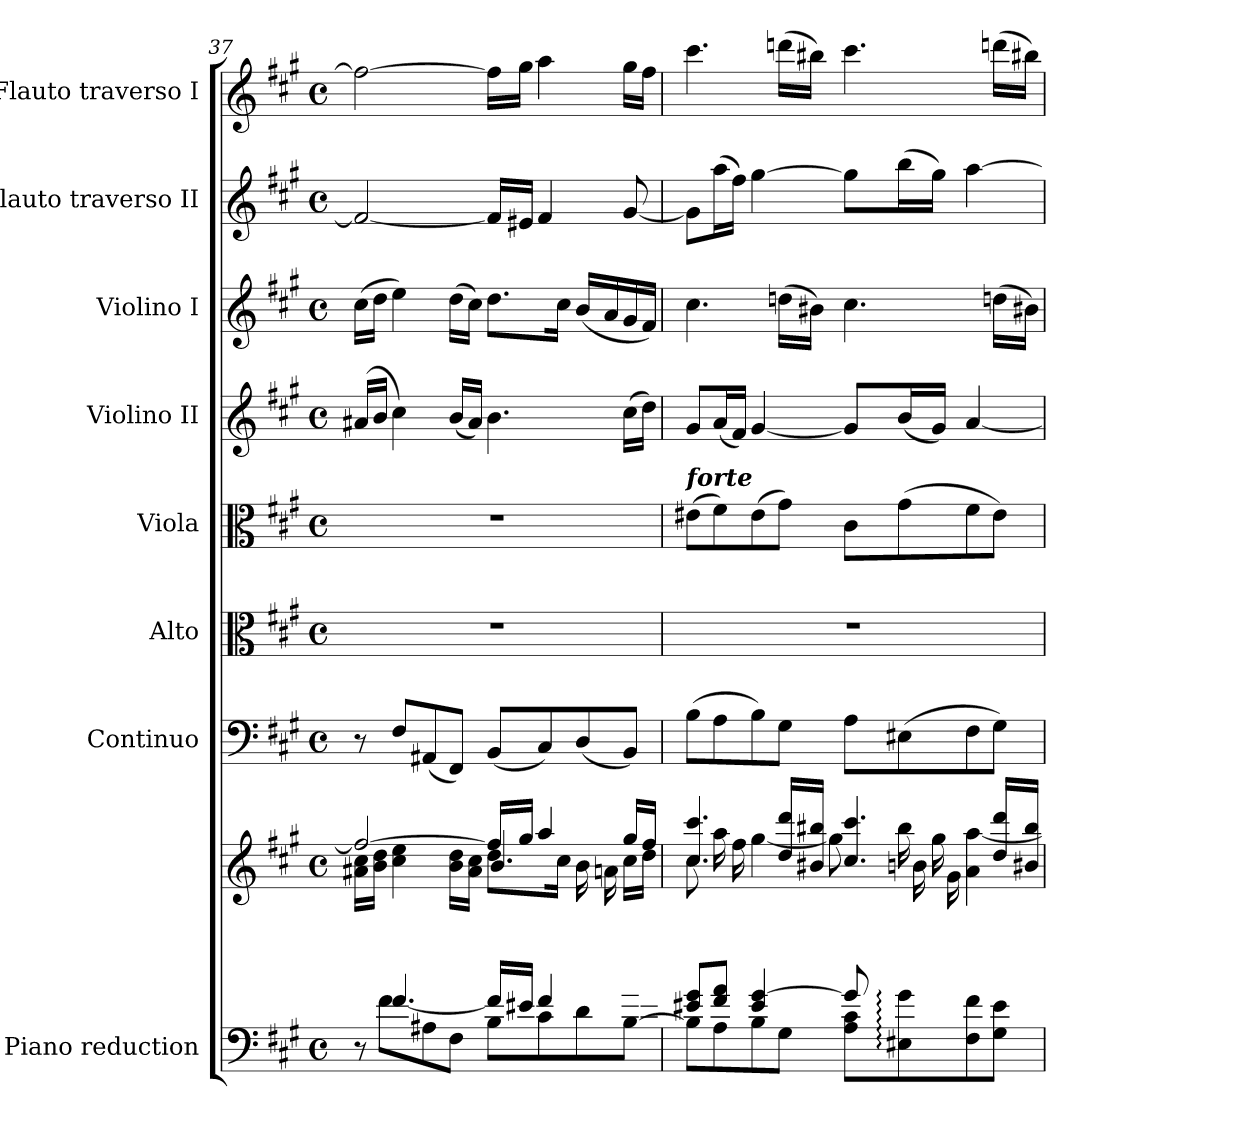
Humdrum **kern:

**kern	**kern	**kern	**kern	**kern	**kern	**kern	**kern	**kern
*part8	*part8	*part7	*part6	*part5	*part4	*part3	*part2	*part1
*staff9	*staff8	*staff7	*staff6	*staff5	*staff4	*staff3	*staff2	*staff1
*I"Piano reduction	*	*I"Continuo	*I"Alto	*I"Viola	*I"Violino II	*I"Violino I	*I"Flauto traverso II	*I"Flauto traverso I
*I'Pno	*	*	*	*I'Vla	*	*I'Vln	*I'Fl	*I'Fl
*clefF4	*clefG2	*clefF4	*clefC3	*clefC3	*clefG2	*clefG2	*clefG2	*clefG2
*k[f#c#g#]	*k[f#c#g#]	*k[f#c#g#]	*k[f#c#g#]	*k[f#c#g#]	*k[f#c#g#]	*k[f#c#g#]	*k[f#c#g#]	*k[f#c#g#]
*A:	*A:	*A:	*A:	*A:	*A:	*A:	*A:	*A:
*M4/4	*M4/4	*M4/4	*M4/4	*M4/4	*M4/4	*M4/4	*M4/4	*M4/4
*met(c)	*met(c)	*met(c)	*met(c)	*met(c)	*met(c)	*met(c)	*met(c)	*met(c)
=37	=37	=37	=37	=37	=37	=37	=37	=37
*^	*^	*	*	*	*	*	*	*
*	*^	*	*^	*	*	*	*	*	*	*
*	*	*	*	*	*^	*	*	*	*	*	*	*
2..ryy	8r	8ryy	2ff#/_	16a#X\ 16cc#\LL	2ryy	2..ryy	8r	1r	1r	(>16a#X/LL	(>16cc#\LL	2f#/_	2ff#\_
.	.	.	.	16b\ 16dd\JJ	.	.	.	.	.	16b/JJ	16dd\JJ	.	.
.	[4.f#/	8f#\L	.	4cc#\ 4ee\	.	.	8F#/L	.	.	4cc#\)	4ee\)	.	.
.	.	8A#X\	.	.	.	.	(<8AA#X/	.	.	.	.	.	.
.	.	8F#\J	.	16b\ 16dd\LL	.	.	8FF#/J)	.	.	(<16b/LL	(>16dd\LL	.	.
.	.	.	.	16a#\ 16cc#\JJ	.	.	.	.	.	16a#/JJ)	16cc#\JJ)	.	.
.	16f#/LL]	8B\L	16ff#/LL]	8.dd\L	4.b/	.	(<8BB/L	.	.	4.b\	8.dd\L	16f#/LL]	16ff#\LL]
.	16e#X/JJ	.	16gg#/JJ	.	.	.	.	.	.	.	.	16e#X/JJ	16gg#\JJ
.	4f#/	8c#\	4aa/	.	.	.	8C#/)	.	.	.	.	4f#/	4aa\
.	.	.	.	16cc#\Jk	.	.	.	.	.	.	16cc#\Jk	.	.
.	.	8d\	.	16b\LL	.	.	(<8D/	.	.	.	(<16b/LL	.	.
.	.	.	.	16an\	.	.	.	.	.	.	16a/	.	.
16g#/	8ryy	[8B\J	16gg#/LL	8ryy	8ryy	16cc#\LL	8BB/J)	.	.	(>16cc#\LL	16g#/	[8g#/	16gg#\LL
16f#/JJ	.	.	16ff#/JJ	.	.	16dd\JJ	.	.	.	16dd\JJ)	16f#/JJ)	.	16ff#\JJ
*	*v	*v	*	*	*	*	*	*	*	*	*	*	*
!!LO:PB:g=z
=38	=38	=38	=38	=38	=38	=38	=38	=38	=38	=38	=38	=38
!	!	!	!	!	!	!	!	!LO:TX:a:Bi:t=forte	!	!	!	!
*	*	*	*	*v	*v	*	*	*	*	*	*	*
8e#X/ 8g#/L	8B\L]	4.cc#/ 4.ccc#/	8cc#\L	8ryy	(>8B\L	1r	(>8e#X\L	8g#/L	4.cc#\	8g#\L]	4.ccc#\
*	*	*	*v	*v	*	*	*	*	*	*	*
8f#/ 8a/J	8A\	.	16aa\L	8A\	.	8f#\)	(<16a/L	.	(>16aa\L	.
.	.	.	16ff#\JJ	.	.	.	16f#/JJ)	.	16ff#\JJ)	.
4e#/ [4g#/	8B\	.	[4gg#\	8B\)	.	(>8e#\	[4g#/	.	[4gg#\	.
.	8G#\J	16dd/ 16ddd/LL	.	8G#\J	.	8g#\J)	.	(>16ddn\LL	.	(>16dddn\LL
.	.	16b#X/ 16bb#X/JJ	.	.	.	.	.	16b#X\JJ)	.	16bb#X\JJ)
8g#/L]	8A\ 8c#\L	4.cc#/ 4.ccc#/	8gg#\L]	8A\L	.	8c#\L	8g#/L]	4.cc#\	8gg#\L]	4.ccc#\
*	*	*	*^	*	*	*	*	*	*	*
8ryy	8E#X\: 8g#\:	.	16bb#\L	16b\L	(>8E#X\	.	(>8g#\	(<16b/L	.	(>16bb\L	.
.	.	.	16gg#\JJ	16g#\JJ	.	.	.	16g#/JJ)	.	16gg#\JJ)	.
4ryy	8F#\ 8f#\	.	4a\ [4aa\	4ryy	8F#\	.	8f#\	[4a/	.	[4aa\	.
.	8G#\ 8e#\J	16dd/ 16ddd/LL	.	.	8G#\J)	.	8e#\J)	.	(>16ddn\LL	.	(>16dddn\LL
.	.	16b#/ 16bb#/JJ	.	.	.	.	.	.	16b#X\JJ)	.	16bb#X\JJ)
*v	*v	*	*	*	*	*	*	*	*	*	*
*	*v	*v	*v	*	*	*	*	*	*	*
=	=	=	=	=	=	=	=	=
*-	*-	*-	*-	*-	*-	*-	*-	*-
